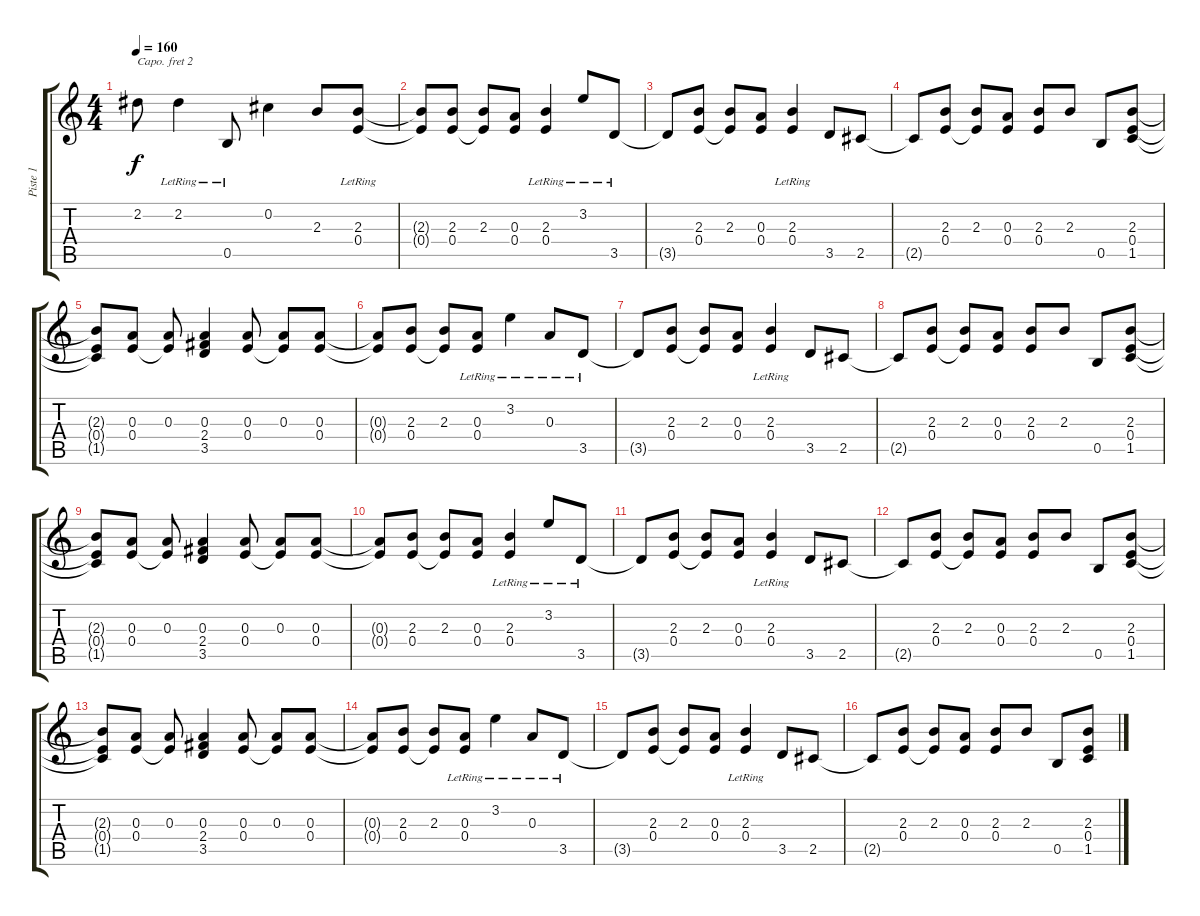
\track ("Piste 1" "Piste 1") {instrument electricguitarclean}
\staff {score tabs}
\capo 2
\tuning (E4 B3 G3 D3 A2 E2) {hide}
\ts (4 4)
\tempo 160
\clef g2
\ks c
2.2{t}.8{dy f} 2.2{lr}.4 0.5{lr}.8 0.2.4 2.3.8 (2.3 0.4{lr}).8 |
(2.3{t} 0.4{t}).8 (2.3 0.4).8 (2.3 0.4{t}).8 (0.3 0.4).8 (2.3{lr} 0.4{lr}).4 3.2{lr}.8 3.5{lr}.8 |
3.5{t}.8 (2.3 0.4).8 (2.3 0.4{t}).8 (0.3 0.4).8 (2.3{lr} 0.4{lr}).4 3.5.8 2.5.8 |
2.5{t}.8 (2.3 0.4).8 (2.3 0.4{t}).8 (0.3 0.4).8 (2.3 0.4).8 2.3.8 0.5.8 (2.3 0.4 1.5).8 |
(2.3{t} 0.4{t} 1.5{t}).8 (0.3 0.4).8 (0.3 0.4{t}).8 (0.3 2.4 3.5).4 (0.3 0.4).8 (0.3 0.4{t}).8 (0.3 0.4).8 |
(0.3{t} 0.4{t}).8 (2.3 0.4).8 (2.3 0.4{t}).8 (0.3{lr} 0.4{lr}).8 3.2{lr}.4 0.3{lr}.8 3.5{lr}.8 |
3.5{t}.8 (2.3 0.4).8 (2.3 0.4{t}).8 (0.3 0.4).8 (2.3{lr} 0.4{lr}).4 3.5.8 2.5.8 |
2.5{t}.8 (2.3 0.4).8 (2.3 0.4{t}).8 (0.3 0.4).8 (2.3 0.4).8 2.3.8 0.5.8 (2.3 0.4 1.5).8 |
(2.3{t} 0.4{t} 1.5{t}).8 (0.3 0.4).8 (0.3 0.4{t}).8 (0.3 2.4 3.5).4 (0.3 0.4).8 (0.3 0.4{t}).8 (0.3 0.4).8 |
(0.3{t} 0.4{t}).8 (2.3 0.4).8 (2.3 0.4{t}).8 (0.3 0.4).8 (2.3{lr} 0.4{lr}).4 3.2{lr}.8 3.5{lr}.8 |
3.5{t}.8 (2.3 0.4).8 (2.3 0.4{t}).8 (0.3 0.4).8 (2.3{lr} 0.4{lr}).4 3.5.8 2.5.8 |
2.5{t}.8 (2.3 0.4).8 (2.3 0.4{t}).8 (0.3 0.4).8 (2.3 0.4).8 2.3.8 0.5.8 (2.3 0.4 1.5).8 |
(2.3{t} 0.4{t} 1.5{t}).8 (0.3 0.4).8 (0.3 0.4{t}).8 (0.3 2.4 3.5).4 (0.3 0.4).8 (0.3 0.4{t}).8 (0.3 0.4).8 |
(0.3{t} 0.4{t}).8 (2.3 0.4).8 (2.3 0.4{t}).8 (0.3{lr} 0.4{lr}).8 3.2{lr}.4 0.3{lr}.8 3.5{lr}.8 |
3.5{t}.8 (2.3 0.4).8 (2.3 0.4{t}).8 (0.3 0.4).8 (2.3{lr} 0.4{lr}).4 3.5.8 2.5.8 |
2.5{t}.8 (2.3 0.4).8 (2.3 0.4{t}).8 (0.3 0.4).8 (2.3 0.4).8 2.3.8 0.5.8 (2.3 0.4 1.5).8
